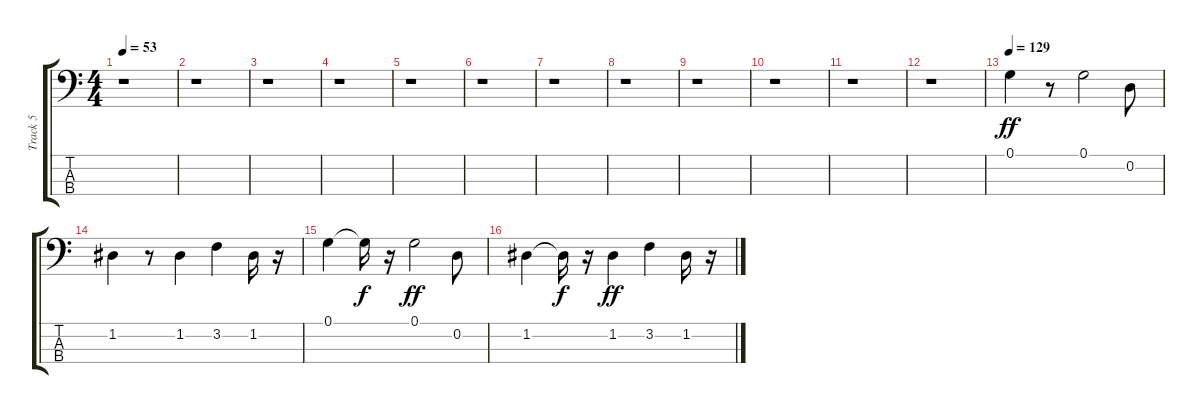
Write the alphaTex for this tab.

\track ("Track 5" "Track 5") {instrument electricbassfinger}
\staff {score tabs}
\tuning (G2 D2 A1 E1) {hide}
\ts (4 4)
\tempo 53
\clef f4
\ks c
r.1{dy ff instrument electricbassfinger} |
r.1 |
r.1 |
r.1 |
r.1 |
r.1 |
r.1 |
r.1 |
r.1 |
r.1 |
r.1 |
r.1 |
\tempo 129
0.1.4 r.8 0.1.2 0.2.8 |
1.2.4 r.8 1.2.4 3.2.4 1.2.16 r.16 |
0.1.4 0.1{t}.16{dy f} r.16 0.1.2{dy ff} 0.2.8 |
1.2.4 1.2{t}.16{dy f} r.16 1.2.4{dy ff} 3.2.4 1.2.16 r.16
